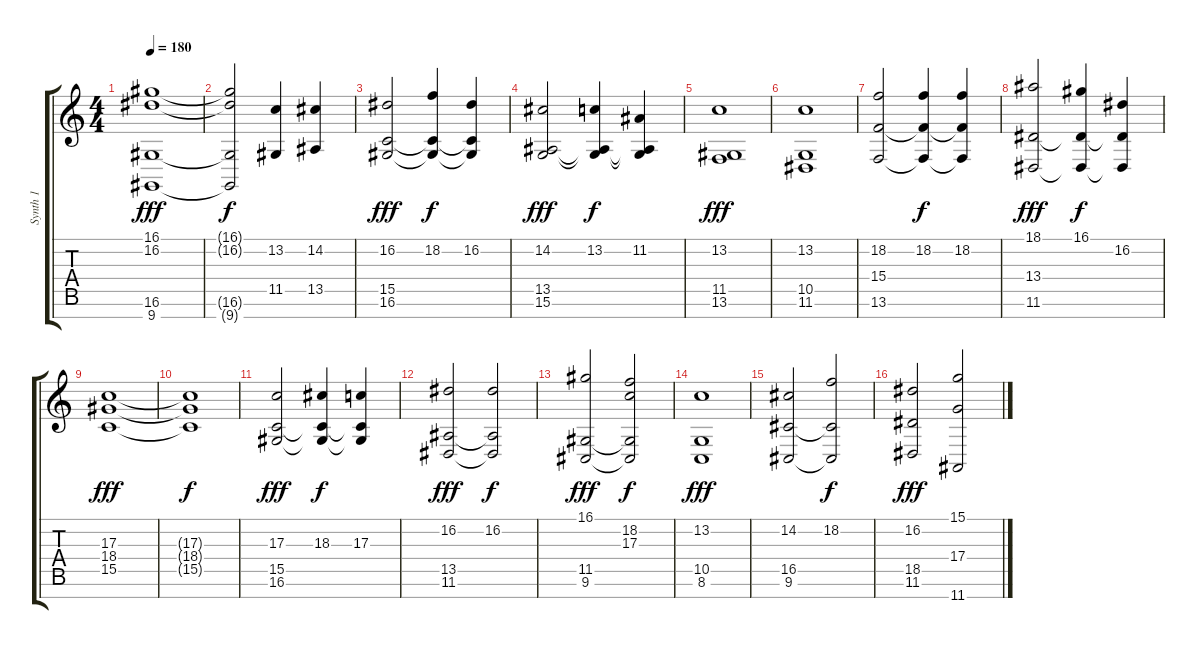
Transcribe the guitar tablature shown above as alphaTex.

\track ("Synth 1" "Synth 1") {instrument tremolostrings}
\staff {score tabs}
\tuning (E4 B3 G3 D3 A2 E2 B1) {hide}
\ts (4 4)
\tempo 180
\clef g2
\ks c
(16.1 16.2 16.6 9.7).1{dy fff} |
(16.1{t} 16.2{t} 16.6{t} 9.7{t}).2{dy f} (13.2 11.5).4 (14.2 13.5).4 |
(16.2 15.5 16.6).2{dy fff} (18.2 15.5{t} 16.6{t}).4{dy f} (16.2 15.5{t} 16.6{t}).4 |
(14.2 13.5 15.6).2{dy fff} (13.2 13.5{t} 15.6{t}).4{dy f} (11.2 13.5{t} 15.6{t}).4 |
(13.2 11.5 13.6).1{dy fff} |
(13.2 10.5 11.6).1 |
(18.2 15.4 13.6).2 (18.2 15.4{t} 13.6{t}).4{dy f} (18.2 15.4{t} 13.6{t}).4 |
(18.1 13.4 11.6).2{dy fff} (16.1 13.4{t} 11.6{t}).4{dy f} (16.2 13.4{t} 11.6{t}).4 |
(17.3 18.4 15.5).1{dy fff} |
(17.3{t} 18.4{t} 15.5{t}).1{dy f} |
(17.3 15.5 16.6).2{dy fff} (18.3 15.5{t} 16.6{t}).4{dy f} (17.3 15.5{t} 16.6{t}).4 |
(16.2 13.5 11.6).2{dy fff} (16.2 13.5{t} 11.6{t}).2{dy f} |
(16.1 11.5 9.6).2{dy fff} (18.2 17.3 11.5{t} 9.6{t}).2{dy f} |
(13.2 10.5 8.6).1{dy fff} |
(14.2 16.5 9.6).2 (18.2 16.5{t} 9.6{t}).2{dy f} |
(16.2 18.5 11.6).2{dy fff} (15.1 17.4 11.7).2
